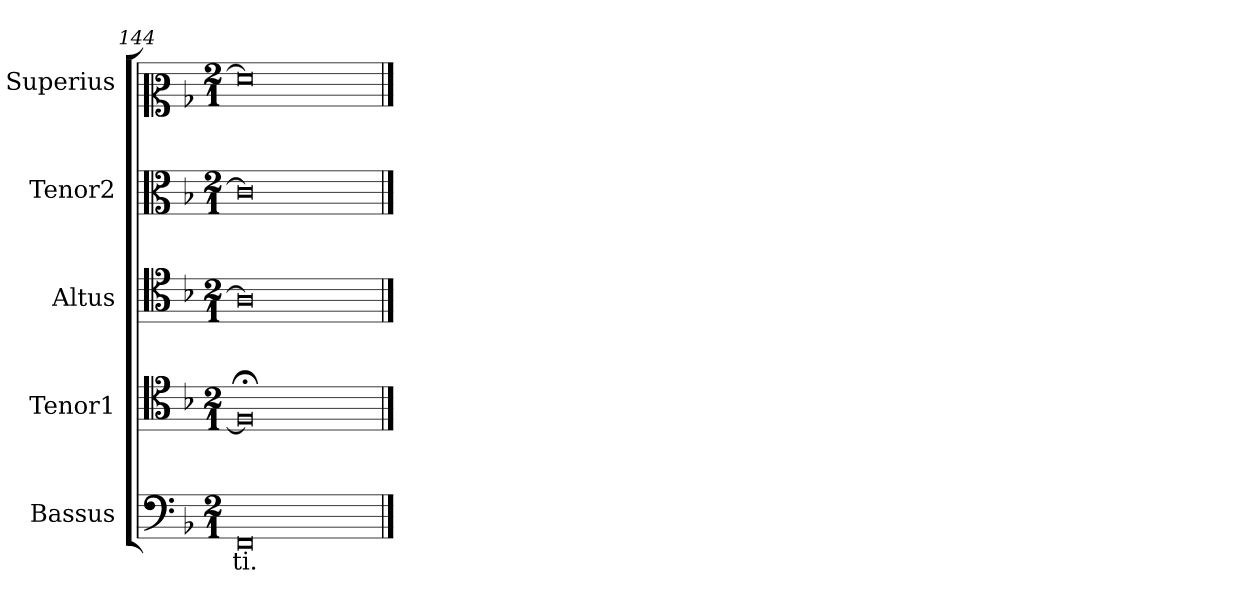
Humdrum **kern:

**kern	**text	**kern	**kern	**kern	**kern
*part5	*part5	*part4	*part3	*part2	*part1
*staff5	*staff5	*staff4	*staff3	*staff2	*staff1
*I"Bassus	*	*I"Tenor1	*I"Altus	*I"Tenor2	*I"Superius
*clefF4	*	*clefC4	*clefC4	*clefC3	*clefC2
*	*	*	*ITrd1c2	*	*
*k[b-]	*	*k[b-]	*k[b-e-a-]	*k[b-]	*k[b-]
*F:	*	*F:	*E-:	*F:	*F:
*M2/1	*	*M2/1	*M2/1	*M2/1	*M2/1
=144	=144	=144	=144	=144	=144
0FF	-ti.	0F;<]	0G]	0c]	0f]
==	==	==	==	==	==
*-	*-	*-	*-	*-	*-
